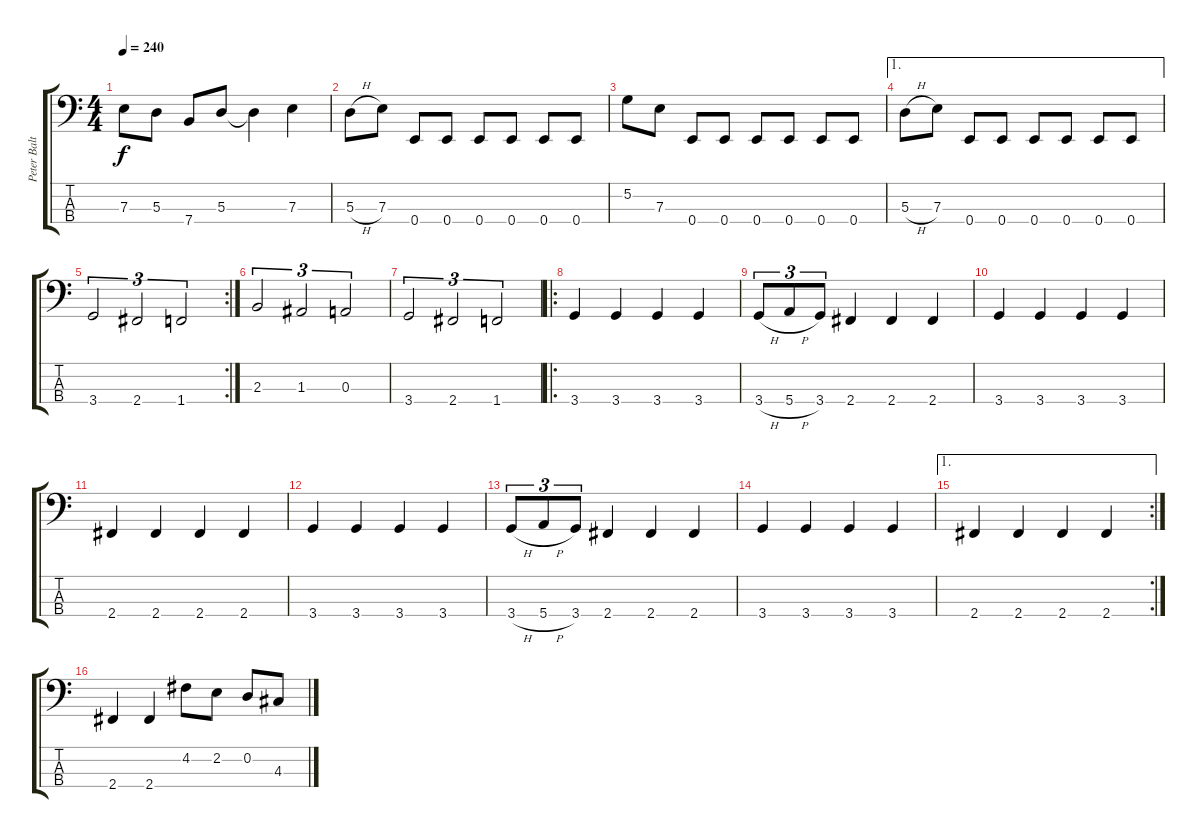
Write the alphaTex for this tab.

\track ("Peter Baltes" "Peter Balt") {instrument electricbassfinger}
\staff {score tabs}
\tuning (G2 D2 A1 E1) {hide}
\ts (4 4)
\tempo 240
\clef f4
\ks c
7.3.8{dy f} 5.3.8 7.4.8 5.3.8 5.3{t}.4 7.3.4 |
5.3{h}.8 7.3.8 0.4.8 0.4.8 0.4.8 0.4.8 0.4.8 0.4.8 |
5.2.8 7.3.8 0.4.8 0.4.8 0.4.8 0.4.8 0.4.8 0.4.8 |
\ae 1
5.3{h}.8 7.3.8 0.4.8 0.4.8 0.4.8 0.4.8 0.4.8 0.4.8 |
\rc 2
3.4.2{tu (3 2)} 2.4.2{tu (3 2)} 1.4.2{tu (3 2)} |
2.3.2{tu (3 2)} 1.3.2{tu (3 2)} 0.3.2{tu (3 2)} |
3.4.2{tu (3 2)} 2.4.2{tu (3 2)} 1.4.2{tu (3 2)} |
\ro
3.4.4 3.4.4 3.4.4 3.4.4 |
3.4{h}.8{tu (3 2)} 5.4{h}.8{tu (3 2)} 3.4.8{tu (3 2)} 2.4.4 2.4.4 2.4.4 |
3.4.4 3.4.4 3.4.4 3.4.4 |
2.4.4 2.4.4 2.4.4 2.4.4 |
3.4.4 3.4.4 3.4.4 3.4.4 |
3.4{h}.8{tu (3 2)} 5.4{h}.8{tu (3 2)} 3.4.8{tu (3 2)} 2.4.4 2.4.4 2.4.4 |
3.4.4 3.4.4 3.4.4 3.4.4 |
\ae 1
\rc 2
2.4.4 2.4.4 2.4.4 2.4.4 |
2.4.4 2.4.4 4.2.8 2.2.8 0.2.8 4.3.8
